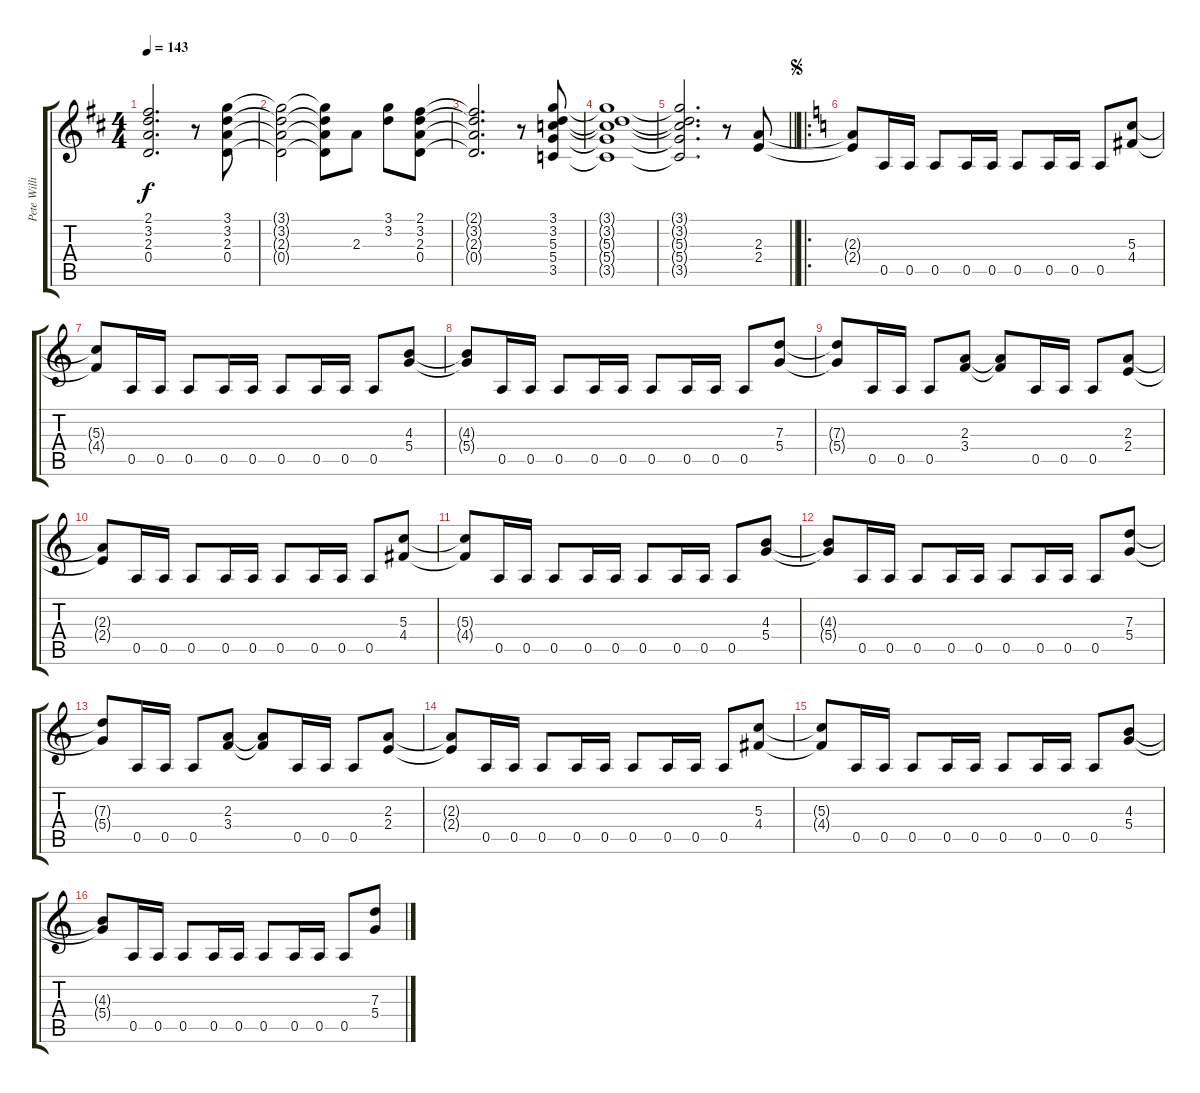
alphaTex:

\track ("Pete Willis" "Pete Willi") {instrument distortionguitar}
\staff {score tabs}
\tuning (E4 B3 G3 D3 A2 E2) {hide}
\ts (4 4)
\tempo 143
\clef g2
\ks d
(2.1{t} 3.2{t} 2.3{t} 0.4{t}).2{d dy f} r.8 (3.1 3.2 2.3 0.4).8 |
(3.1{t} 3.2{t} 2.3{t} 0.4{t}).2 (3.1{t} 3.2{t} 2.3{t} 0.4{t}).8 2.3.8 (3.1 3.2).8 (2.1 3.2 2.3 0.4).8 |
(2.1{t} 3.2{t} 2.3{t} 0.4{t}).2{d} r.8 (3.1 3.2 5.3 5.4 3.5).8 |
(3.1{t} 3.2{t} 5.3{t} 5.4{t} 3.5{t}).1 |
\barLineRight lightlight
(3.1{t} 3.2{t} 5.3{t} 5.4{t} 3.5{t}).2{d} r.8 (2.3 2.4).8 |
\ro
\jump segno
\ks aminor
(2.3{t} 2.4{t}).8 0.5.16 0.5.16 0.5.8 0.5.16 0.5.16 0.5.8 0.5.16 0.5.16 0.5.8 (5.3 4.4).8 |
(5.3{t} 4.4{t}).8 0.5.16 0.5.16 0.5.8 0.5.16 0.5.16 0.5.8 0.5.16 0.5.16 0.5.8 (4.3 5.4).8 |
(4.3{t} 5.4{t}).8 0.5.16 0.5.16 0.5.8 0.5.16 0.5.16 0.5.8 0.5.16 0.5.16 0.5.8 (7.3 5.4).8 |
(7.3{t} 5.4{t}).8 0.5.16 0.5.16 0.5.8 (2.3 3.4).8 (2.3{t} 3.4{t}).8 0.5.16 0.5.16 0.5.8 (2.3 2.4).8 |
(2.3{t} 2.4{t}).8 0.5.16 0.5.16 0.5.8 0.5.16 0.5.16 0.5.8 0.5.16 0.5.16 0.5.8 (5.3 4.4).8 |
(5.3{t} 4.4{t}).8 0.5.16 0.5.16 0.5.8 0.5.16 0.5.16 0.5.8 0.5.16 0.5.16 0.5.8 (4.3 5.4).8 |
(4.3{t} 5.4{t}).8 0.5.16 0.5.16 0.5.8 0.5.16 0.5.16 0.5.8 0.5.16 0.5.16 0.5.8 (7.3 5.4).8 |
(7.3{t} 5.4{t}).8 0.5.16 0.5.16 0.5.8 (2.3 3.4).8 (2.3{t} 3.4{t}).8 0.5.16 0.5.16 0.5.8 (2.3 2.4).8 |
(2.3{t} 2.4{t}).8 0.5.16 0.5.16 0.5.8 0.5.16 0.5.16 0.5.8 0.5.16 0.5.16 0.5.8 (5.3 4.4).8 |
(5.3{t} 4.4{t}).8 0.5.16 0.5.16 0.5.8 0.5.16 0.5.16 0.5.8 0.5.16 0.5.16 0.5.8 (4.3 5.4).8 |
(4.3{t} 5.4{t}).8 0.5.16 0.5.16 0.5.8 0.5.16 0.5.16 0.5.8 0.5.16 0.5.16 0.5.8 (7.3 5.4).8
